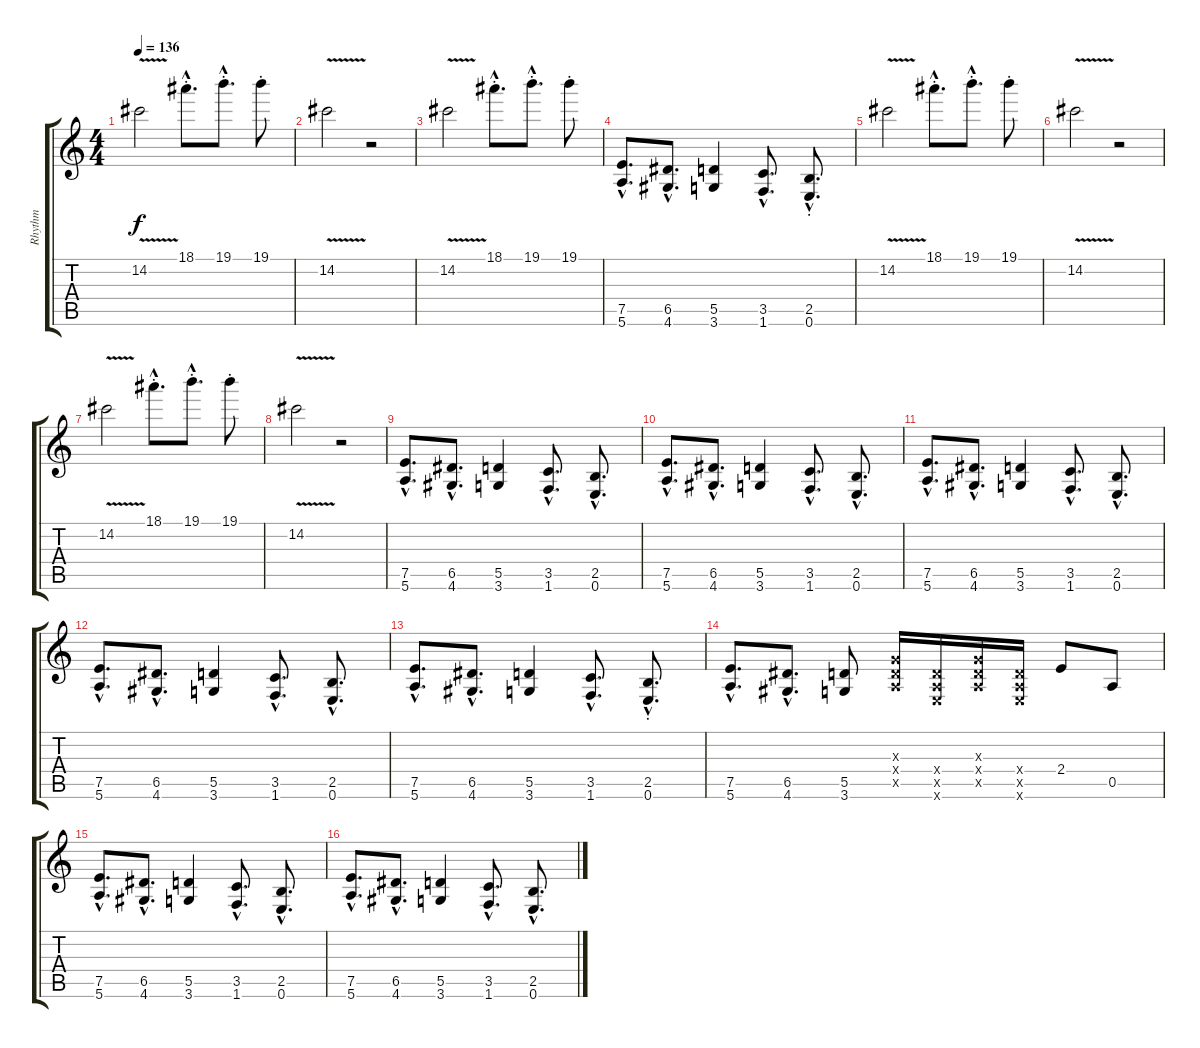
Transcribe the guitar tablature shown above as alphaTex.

\track ("Rhythm" "Rhythm") {instrument distortionguitar}
\staff {score tabs}
\tuning (E4 B3 G3 D3 A2 E2) {hide}
\ts (4 4)
\tempo 136
\clef g2
\ks c
14.2{v}.2{dy f} 18.1{hac st}.8{d} 19.1{hac st}.8{d} 19.1{st}.8 |
14.2{v}.2 r.2 |
14.2{v}.2 18.1{hac st}.8{d} 19.1{hac st}.8{d} 19.1{st}.8 |
(7.5{hac} 5.6{hac}).8{d} (6.5{hac} 4.6{hac}).8{d} (5.5 3.6).4 (3.5{hac} 1.6{hac}).8{d} (2.5{hac} 0.6{hac st}).8{d} |
14.2{v}.2 18.1{hac st}.8{d} 19.1{hac st}.8{d} 19.1{st}.8 |
14.2{v}.2 r.2 |
14.2{v}.2 18.1{hac st}.8{d} 19.1{hac st}.8{d} 19.1{st}.8 |
14.2{v}.2 r.2 |
(7.5{hac} 5.6{hac}).8{d} (6.5{hac} 4.6{hac}).8{d} (5.5 3.6).4 (3.5{hac} 1.6{hac}).8{d} (2.5{hac} 0.6{hac}).8{d} |
(7.5{hac} 5.6{hac}).8{d} (6.5{hac} 4.6{hac}).8{d} (5.5 3.6).4 (3.5{hac} 1.6{hac}).8{d} (2.5{hac} 0.6{hac}).8{d} |
(7.5{hac} 5.6{hac}).8{d} (6.5{hac} 4.6{hac}).8{d} (5.5 3.6).4 (3.5{hac} 1.6{hac}).8{d} (2.5{hac} 0.6{hac}).8{d} |
(7.5{hac} 5.6{hac}).8{d} (6.5{hac} 4.6{hac}).8{d} (5.5 3.6).4 (3.5{hac} 1.6{hac}).8{d} (2.5{hac} 0.6{hac}).8{d} |
(7.5{hac} 5.6{hac}).8{d} (6.5{hac} 4.6{hac}).8{d} (5.5 3.6).4 (3.5{hac} 1.6{hac}).8{d} (2.5{hac} 0.6{hac st}).8{d} |
(7.5{hac} 5.6{hac}).8{d} (6.5{hac} 4.6{hac}).8{d} (5.5 3.6).8 (0.3{x} 0.4{x} 0.5{x}).16 (0.4{x} 0.5{x} 0.6{x}).16 (0.3{x} 0.4{x} 0.5{x}).16 (0.4{x} 0.5{x} 0.6{x}).16 2.4.8 0.5.8 |
(7.5{hac} 5.6{hac}).8{d} (6.5{hac} 4.6{hac}).8{d} (5.5 3.6).4 (3.5{hac} 1.6{hac}).8{d} (2.5{hac} 0.6{hac}).8{d} |
(7.5{hac} 5.6{hac}).8{d} (6.5{hac} 4.6{hac}).8{d} (5.5 3.6).4 (3.5{hac} 1.6{hac}).8{d} (2.5{hac} 0.6{hac}).8{d}
